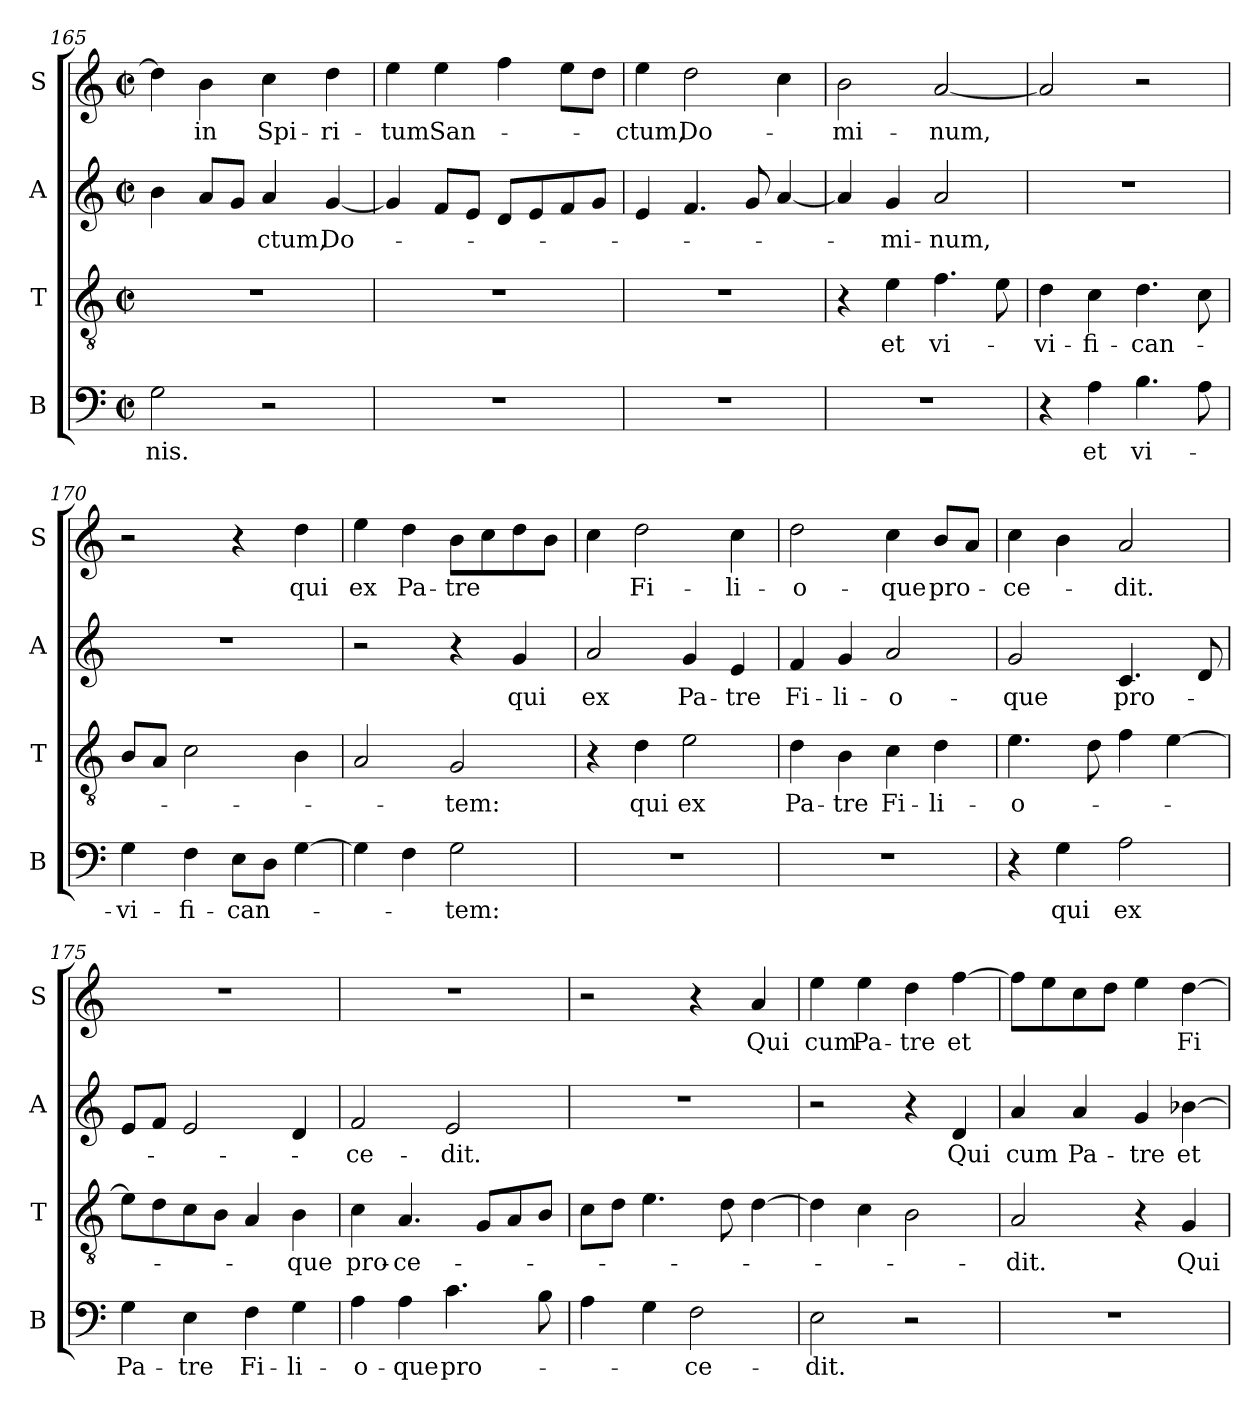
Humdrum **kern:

**kern	**text	**kern	**text	**kern	**text	**kern	**text
*part4	*part4	*part3	*part3	*part2	*part2	*part1	*part1
*staff4	*staff4	*staff3	*staff3	*staff2	*staff2	*staff1	*staff1
*I"B	*	*I"T	*	*I"A	*	*I"S	*
*I'B	*	*I'T	*	*I'A	*	*I'S	*
*clefF4	*	*clefGv2	*	*clefG2	*	*clefG2	*
*k[]	*	*k[]	*	*k[]	*	*k[]	*
*M2/2	*	*M2/2	*	*M2/2	*	*M2/2	*
*met(c|)	*	*met(c|)	*	*met(c|)	*	*met(c|)	*
=165	=165	=165	=165	=165	=165	=165	=165
!	!LO:LY:b	!	!	!	!	!	!
2G\	-nis.	1r	.	4b\	.	4dd\]	.
!	!	!	!	!	!	!	!LO:LY:b
.	.	.	.	8a/L	.	4b\	in
.	.	.	.	8g/J	.	.	.
!	!	!	!	!	!LO:LY:b	!	!LO:LY:b
2r	.	.	.	4a/	ctum,	4cc\	Spi-
!	!	!	!	!	!LO:LY:b	!	!LO:LY:b
.	.	.	.	[4g/	Do-	4dd\	-ri-
=166	=166	=166	=166	=166	=166	=166	=166
!	!	!	!	!	!	!	!LO:LY:b
1r	.	1r	.	4g/]	.	4ee\	-tum
!	!	!	!	!	!	!	!LO:LY:b
.	.	.	.	8f/L	.	4ee\	San-
.	.	.	.	8e/J	.	.	.
.	.	.	.	8d/L	.	4ff\	.
.	.	.	.	8e/	.	.	.
.	.	.	.	8f/	.	8ee\L	.
.	.	.	.	8g/J	.	8dd\J	.
=167	=167	=167	=167	=167	=167	=167	=167
!	!	!	!	!	!	!	!LO:LY:b
1r	.	1r	.	4e/	.	4ee\	-ctum,
!	!	!	!	!	!	!	!LO:LY:b
.	.	.	.	4.f/	.	2dd\	Do-
.	.	.	.	8g/	.	.	.
.	.	.	.	[4a/	.	4cc\	.
=168	=168	=168	=168	=168	=168	=168	=168
!	!	!	!	!	!	!	!LO:LY:b
1r	.	4r	.	4a/]	.	2b\	-mi-
!	!	!	!LO:LY:b	!	!LO:LY:b	!	!
.	.	4e\	et	4g/	mi-	.	.
!	!	!	!LO:LY:b	!	!LO:LY:b	!	!LO:LY:b
.	.	4.f\	vi-	2a/	-num,	[2a/	-num,
.	.	8e\	.	.	.	.	.
=169	=169	=169	=169	=169	=169	=169	=169
!	!	!	!LO:LY:b	!	!	!	!
4r	.	4d\	-vi-	1r	.	2a/]	.
!	!LO:LY:b	!	!LO:LY:b	!	!	!	!
4A\	et	4c\	-fi-	.	.	.	.
!	!LO:LY:b	!	!LO:LY:b	!	!	!	!
4.B\	vi-	4.d\	-can-	.	.	2r	.
8A\	.	8c\	.	.	.	.	.
=170	=170	=170	=170	=170	=170	=170	=170
!	!LO:LY:b	!	!	!	!	!	!
4G\	-vi-	8B/L	.	1r	.	2r	.
.	.	8A/J	.	.	.	.	.
!	!LO:LY:b	!	!	!	!	!	!
4F\	-fi-	2c\	.	.	.	.	.
!	!LO:LY:b	!	!	!	!	!	!
8E\L	-can-	.	.	.	.	4r	.
8D\J	.	.	.	.	.	.	.
!	!	!	!	!	!	!	!LO:LY:b
[4G\	.	4B\	.	.	.	4dd\	qui
=171	=171	=171	=171	=171	=171	=171	=171
!	!	!	!	!	!	!	!LO:LY:b
4G\]	.	2A/	.	2r	.	4ee\	ex
!	!	!	!	!	!	!	!LO:LY:b
4F\	.	.	.	.	.	4dd\	Pa-
!	!LO:LY:b	!	!LO:LY:b	!	!	!	!LO:LY:b
2G\	-tem:	2G/	-tem:	4r	.	8b\L	-tre
.	.	.	.	.	.	8cc\	.
!	!	!	!	!	!LO:LY:b	!	!
.	.	.	.	4g/	qui	8dd\	.
.	.	.	.	.	.	8b\J	.
=172	=172	=172	=172	=172	=172	=172	=172
!	!	!	!	!	!LO:LY:b	!	!
1r	.	4r	.	2a/	ex	4cc\	.
!	!	!	!LO:LY:b	!	!	!	!LO:LY:b
.	.	4d\	qui	.	.	2dd\	Fi-
!	!	!	!LO:LY:b	!	!LO:LY:b	!	!
.	.	2e\	ex	4g/	Pa-	.	.
!	!	!	!	!	!LO:LY:b	!	!LO:LY:b
.	.	.	.	4e/	-tre	4cc\	-li-
=173	=173	=173	=173	=173	=173	=173	=173
!	!	!	!LO:LY:b	!	!LO:LY:b	!	!LO:LY:b
1r	.	4d\	Pa-	4f/	Fi-	2dd\	-o-
!	!	!	!LO:LY:b	!	!LO:LY:b	!	!
.	.	4B\	-tre	4g/	-li-	.	.
!	!	!	!LO:LY:b	!	!LO:LY:b	!	!LO:LY:b
.	.	4c\	Fi-	2a/	-o-	4cc\	-que
!	!	!	!LO:LY:b	!	!	!	!LO:LY:b
.	.	4d\	-li-	.	.	8b/L	pro-
.	.	.	.	.	.	8a/J	.
=174	=174	=174	=174	=174	=174	=174	=174
!	!	!	!LO:LY:b	!	!LO:LY:b	!	!LO:LY:b
4r	.	4.e\	-o-	2g/	-que	4cc\	-ce-
!	!LO:LY:b	!	!	!	!	!	!
4G\	qui	.	.	.	.	4b\	.
.	.	8d\	.	.	.	.	.
!	!LO:LY:b	!	!	!	!LO:LY:b	!	!LO:LY:b
2A\	ex	4f\	.	4.c/	pro-	2a/	-dit.
.	.	[4e\	.	.	.	.	.
.	.	.	.	8d/	.	.	.
=175	=175	=175	=175	=175	=175	=175	=175
!	!LO:LY:b	!	!	!	!	!	!
4G\	Pa-	8e\L]	.	8e/L	.	1r	.
.	.	8d\	.	8f/J	.	.	.
!	!LO:LY:b	!	!	!	!	!	!
4E\	-tre	8c\	.	2e/	.	.	.
.	.	8B\J	.	.	.	.	.
!	!LO:LY:b	!	!	!	!	!	!
4F\	Fi-	4A/	.	.	.	.	.
!	!LO:LY:b	!	!LO:LY:b	!	!	!	!
4G\	-li-	4B\	-que	4d/	.	.	.
=176	=176	=176	=176	=176	=176	=176	=176
!	!LO:LY:b	!	!LO:LY:b	!	!LO:LY:b	!	!
4A\	-o-	4c\	pro-	2f/	-ce-	1r	.
!	!LO:LY:b	!	!LO:LY:b	!	!	!	!
4A\	-que	4.A/	-ce-	.	.	.	.
!	!LO:LY:b	!	!	!	!LO:LY:b	!	!
4.c\	pro-	.	.	2e/	-dit.	.	.
.	.	8G/L	.	.	.	.	.
.	.	8A/	.	.	.	.	.
8B\	.	8B/J	.	.	.	.	.
=177	=177	=177	=177	=177	=177	=177	=177
4A\	.	8c\L	.	1r	.	2r	.
.	.	8d\J	.	.	.	.	.
4G\	.	4.e\	.	.	.	.	.
!	!LO:LY:b	!	!	!	!	!	!
2F\	-ce-	.	.	.	.	4r	.
.	.	8d\	.	.	.	.	.
!	!	!	!	!	!	!	!LO:LY:b
.	.	[4d\	.	.	.	4a/	Qui
=178	=178	=178	=178	=178	=178	=178	=178
!	!LO:LY:b	!	!	!	!	!	!LO:LY:b
2E\	-dit.	4d\]	.	2r	.	4ee\	cum
!	!	!	!	!	!	!	!LO:LY:b
.	.	4c\	.	.	.	4ee\	Pa-
!	!	!	!	!	!	!	!LO:LY:b
2r	.	2B\	.	4r	.	4dd\	-tre
!	!	!	!	!	!LO:LY:b	!	!LO:LY:b
.	.	.	.	4d/	Qui	[4ff\	et
=179	=179	=179	=179	=179	=179	=179	=179
!	!	!	!LO:LY:b	!	!LO:LY:b	!	!
1r	.	2A/	-dit.	4a/	cum	8ff\L]	.
.	.	.	.	.	.	8ee\	.
!	!	!	!	!	!LO:LY:b	!	!
.	.	.	.	4a/	Pa-	8cc\	.
.	.	.	.	.	.	8dd\J	.
!	!	!	!	!	!LO:LY:b	!	!
.	.	4r	.	4g/	-tre	4ee\	.
!	!	!	!LO:LY:b	!	!LO:LY:b	!	!LO:LY:b
.	.	4G/	Qui	[4b-X\	et	[4dd\	Fi-
=	=	=	=	=	=	=	=
*-	*-	*-	*-	*-	*-	*-	*-
